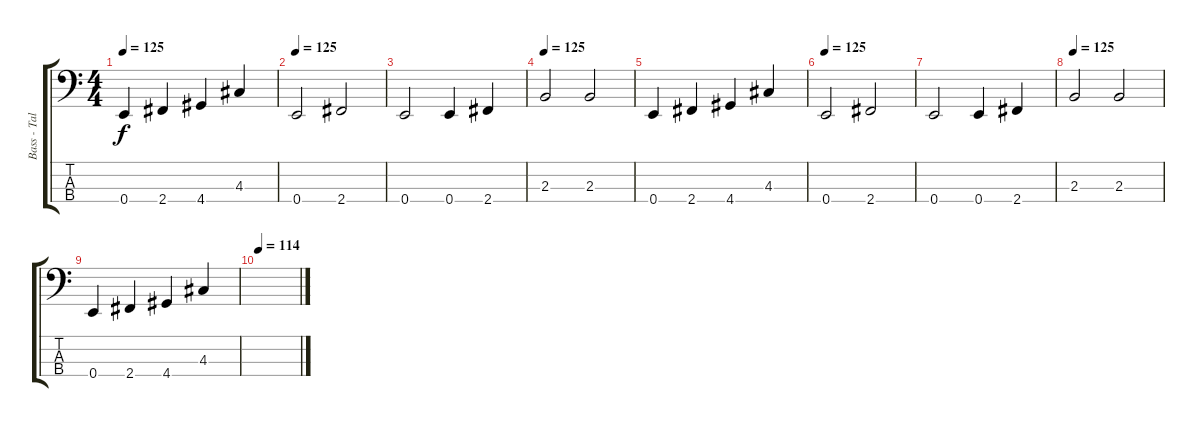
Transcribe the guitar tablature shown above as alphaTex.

\track ("Bass - Tal" "Bass - Tal") {instrument electricbasspick}
\staff {score tabs}
\tuning (G2 D2 A1 E1) {hide}
\ts (4 4)
\tempo 125
\clef f4
\ks c
0.4.4{dy f} 2.4.4 4.4.4 4.3.4 |
\tempo 125
0.4.2 2.4.2 |
0.4.2 0.4.4 2.4.4 |
\tempo 125
2.3.2 2.3.2 |
0.4.4 2.4.4 4.4.4 4.3.4 |
\tempo 125
0.4.2 2.4.2 |
0.4.2 0.4.4 2.4.4 |
\tempo 125
2.3.2 2.3.2 |
0.4.4 2.4.4 4.4.4 4.3.4 |
\tempo 114
